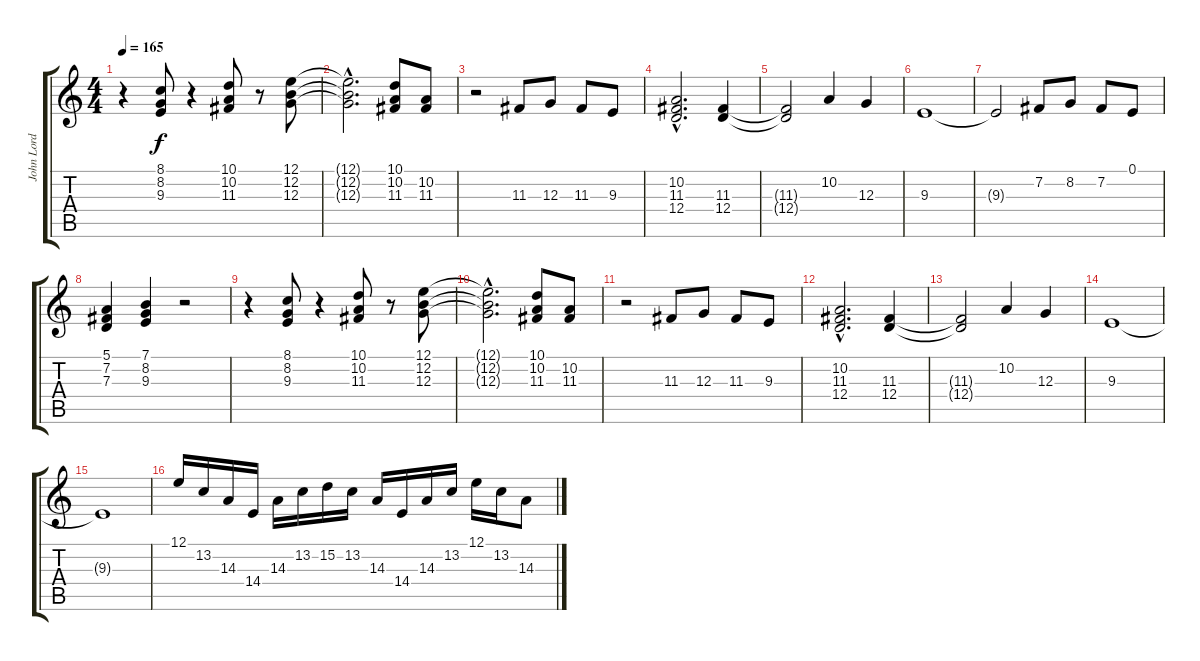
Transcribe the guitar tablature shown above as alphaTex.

\track ("John Lord" "John Lord") {instrument drawbarorgan}
\staff {score tabs}
\tuning (E4 B3 G3 D3 A2 E2) {hide}
\ts (4 4)
\tempo 165
\clef g2
\ks c
r.4{dy f} (8.1 8.2 9.3).8 r.4 (10.1 10.2 11.3).8 r.8 (12.1 12.2 12.3).8 |
(12.1{hac t} 12.2{hac t} 12.3{hac t}).2{d} (10.1 10.2 11.3).8 (10.2 11.3).8 |
r.2 11.3.8 12.3.8 11.3.8 9.3.8 |
(10.2{hac} 11.3{hac} 12.4{hac}).2{d} (11.3 12.4).4 |
(11.3{t} 12.4{t}).2 10.2.4 12.3.4 |
9.3.1 |
9.3{t}.2 7.2.8 8.2.8 7.2.8 0.1.8 |
(5.1 7.2 7.3).4 (7.1 8.2 9.3).4 r.2 |
r.4 (8.1 8.2 9.3).8 r.4 (10.1 10.2 11.3).8 r.8 (12.1 12.2 12.3).8 |
(12.1{hac t} 12.2{hac t} 12.3{hac t}).2{d} (10.1 10.2 11.3).8 (10.2 11.3).8 |
r.2 11.3.8 12.3.8 11.3.8 9.3.8 |
(10.2{hac} 11.3{hac} 12.4{hac}).2{d} (11.3 12.4).4 |
(11.3{t} 12.4{t}).2 10.2.4 12.3.4 |
9.3.1 |
9.3{t}.1 |
12.1.16{volume 16} 13.2.16 14.3.16 14.4.16 14.3.16 13.2.16 15.2.16 13.2.16 14.3.16 14.4.16 14.3.16 13.2.16 12.1.16 13.2.16 14.3.8
